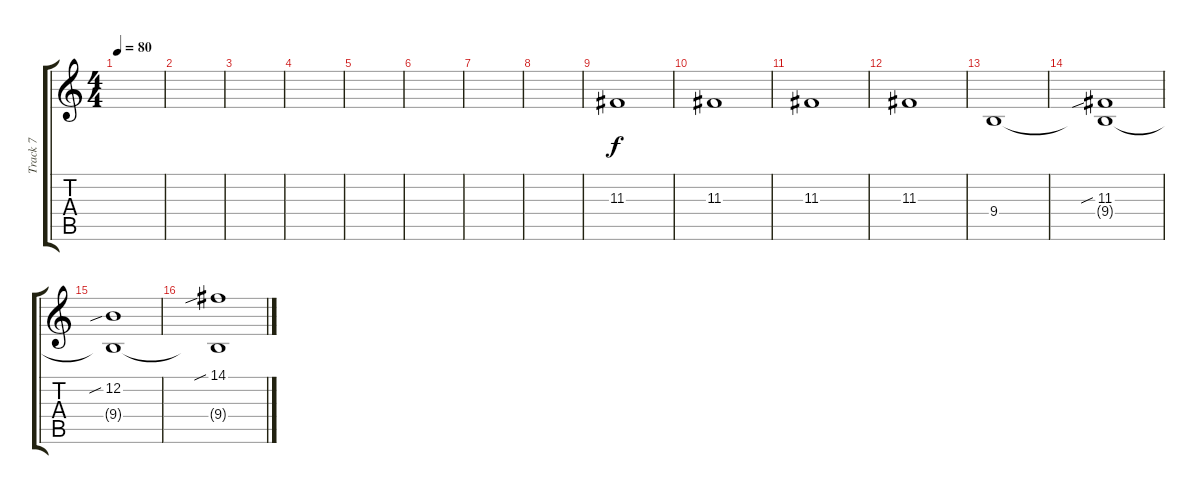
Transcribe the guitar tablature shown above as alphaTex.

\track ("Track 7" "Track 7") {instrument lead1square}
\staff {score tabs}
\tuning (E4 B3 G3 D3 A2 E2) {hide}
\ts (4 4)
\tempo 80
\clef g2
\ks c
|
|
|
|
|
|
|
|
11.3.1 |
11.3.1 |
11.3.1 |
11.3.1 |
9.4.1 |
(11.3{sib} 9.4{t}).1 |
(12.2{sib} 9.4{t}).1 |
(14.1{sib} 9.4{t}).1
